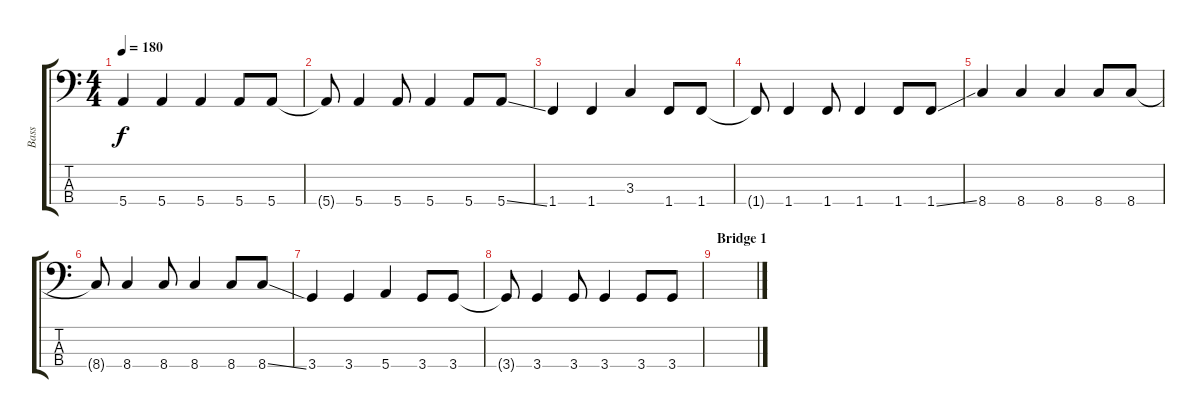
\track ("Bass" "Bass") {instrument electricbasspick}
\staff {score tabs}
\tuning (G2 D2 A1 E1) {hide}
\ts (4 4)
\tempo 180
\clef f4
\ks c
5.4.4{dy f} 5.4.4 5.4.4 5.4.8 5.4.8 |
5.4{t}.8 5.4.4 5.4.8 5.4.4 5.4.8 5.4{ss}.8 |
1.4.4 1.4.4 3.3.4 1.4.8 1.4.8 |
1.4{t}.8 1.4.4 1.4.8 1.4.4 1.4.8 1.4{ss}.8 |
8.4.4 8.4.4 8.4.4 8.4.8 8.4.8 |
8.4{t}.8 8.4.4 8.4.8 8.4.4 8.4.8 8.4{ss}.8 |
3.4.4 3.4.4 5.4.4 3.4.8 3.4.8 |
3.4{t}.8 3.4.4 3.4.8 3.4.4 3.4.8 3.4.8 |
\section ("" "Bridge 1")
